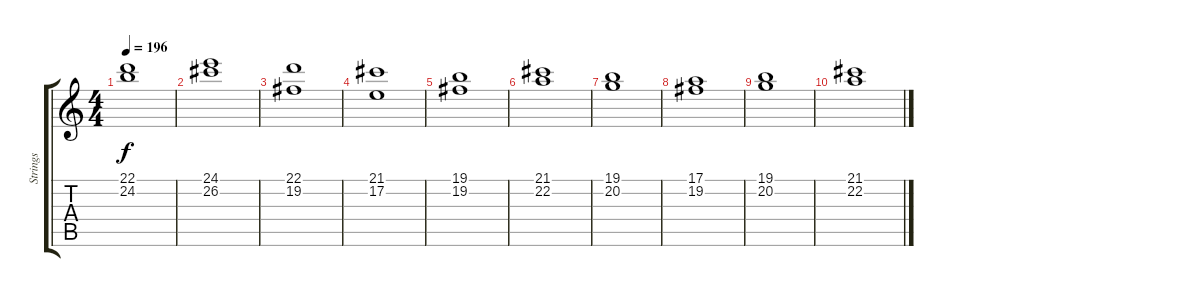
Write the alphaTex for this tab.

\track ("Strings" "Strings") {instrument stringensemble2}
\staff {score tabs}
\tuning (E4 B3 G3 D3 A2 D2) {hide}
\ts (4 4)
\tempo 196
\clef g2
\ks c
(22.1 24.2).1{dy f} |
(24.1 26.2).1 |
(22.1 19.2).1 |
(21.1 17.2).1 |
(19.1 19.2).1 |
(21.1 22.2).1 |
(19.1 20.2).1 |
(17.1 19.2).1 |
(19.1 20.2).1 |
(21.1 22.2).1
